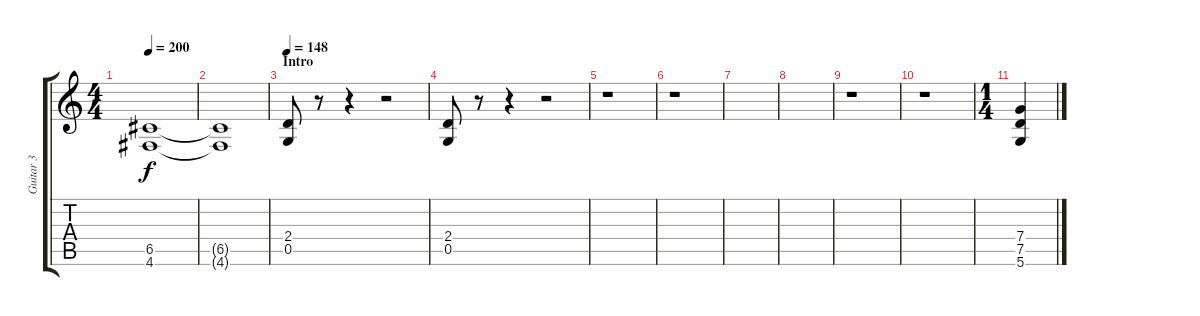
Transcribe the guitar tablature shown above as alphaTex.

\track ("Guitar 3" "Guitar 3") {instrument distortionguitar}
\staff {score tabs}
\tuning (D4 A3 F3 C3 G2 D2) {hide}
\ts (4 4)
\tempo 200
\clef g2
\ks c
(6.5 4.6).1{dy f} |
(6.5{t} 4.6{t}).1 |
\section ("" "Intro")
\tempo 148
(2.4 0.5).8 r.8 r.4 r.2 |
(2.4 0.5).8 r.8 r.4 r.2 |
r.1 |
r.1 |
|
|
r.1 |
r.1 |
\ts (1 4)
(7.4 7.5 5.6).4
